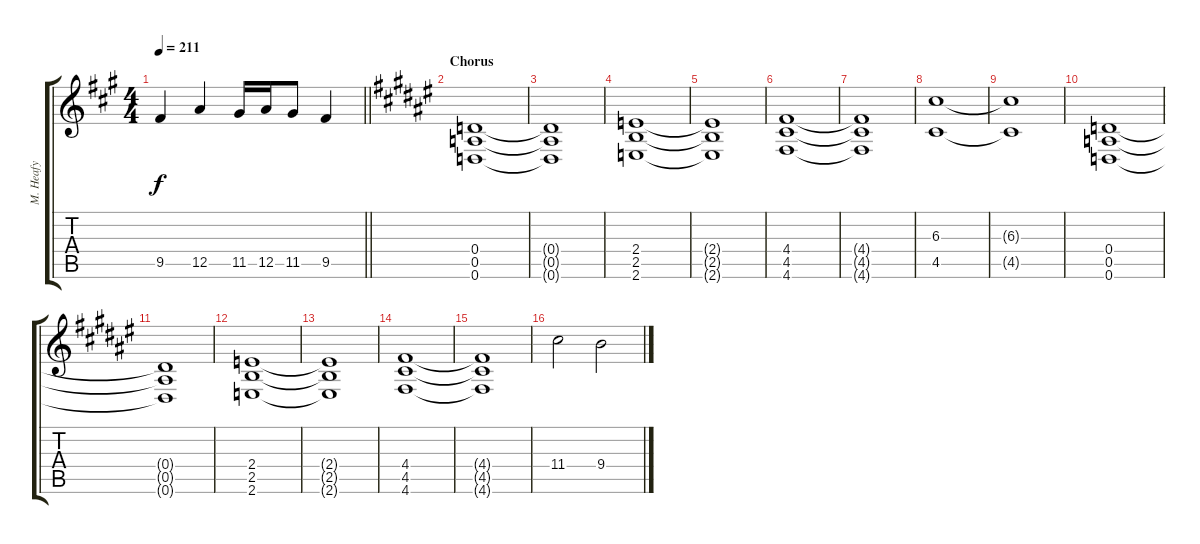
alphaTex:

\track ("M. Heafy" "M. Heafy") {instrument distortionguitar}
\staff {score tabs}
\tuning (E4 B3 G3 D3 A2 D2) {hide}
\ts (4 4)
\tempo 211
\clef g2
\barLineRight lightlight
\ks f#minor
9.5{t}.4{dy f} 12.5.4 11.5.16 12.5.16 11.5.8 9.5.4 |
\section ("" "Chorus")
\ks d#minor
(0.4 0.5 0.6).1 |
(0.4{t} 0.5{t} 0.6{t}).1 |
(2.4 2.5 2.6).1 |
(2.4{t} 2.5{t} 2.6{t}).1 |
(4.4 4.5 4.6).1 |
(4.4{t} 4.5{t} 4.6{t}).1 |
(6.3 4.5).1 |
(6.3{t} 4.5{t}).1 |
(0.4 0.5 0.6).1 |
(0.4{t} 0.5{t} 0.6{t}).1 |
(2.4 2.5 2.6).1 |
(2.4{t} 2.5{t} 2.6{t}).1 |
(4.4 4.5 4.6).1 |
(4.4{t} 4.5{t} 4.6{t}).1 |
11.4.2 9.4.2
